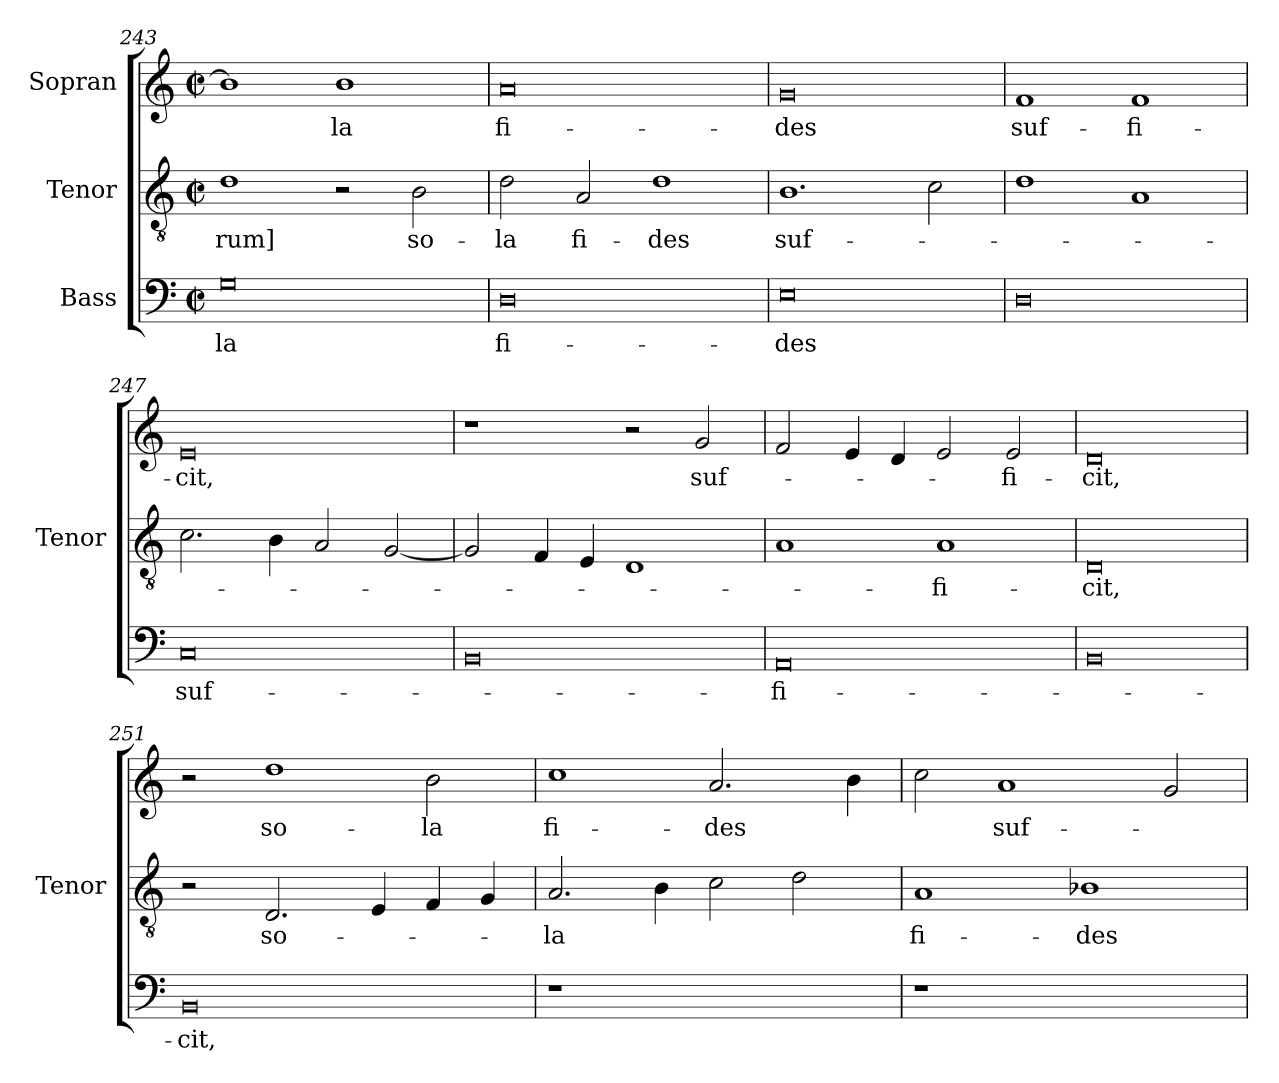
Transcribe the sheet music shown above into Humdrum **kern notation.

**kern	**text	**kern	**text	**kern	**text
*part3	*part3	*part2	*part2	*part1	*part1
*staff3	*staff3	*staff2	*staff2	*staff1	*staff1
*I"Bass	*	*I"Tenor	*	*I"Sopran	*
*	*	*I'Tenor	*	*	*
*clefF4	*	*clefGv2	*	*clefG2	*
*	*	*ITrd7c12	*	*	*
*k[]	*	*k[]	*	*k[]	*
*M2/2	*	*M2/2	*	*M2/2	*
*met(c|)	*	*met(c|)	*	*met(c|)	*
=243	=243	=243	=243	=243	=243
!	!LO:LY:b:color=#000000	!	!	!	!
!	!	!	!LO:LY:b:color=#000000	!	!
0Gi	-la	1Di	-rum]	1bi]	.
!	!	!	!	!	!LO:LY:b:color=#000000
.	.	2r	.	1bi	-la
!	!	!	!LO:LY:b:color=#000000	!	!
.	.	2BBi\	so-	.	.
=244	=244	=244	=244	=244	=244
!	!LO:LY:b:color=#000000	!	!	!	!
!	!	!	!LO:LY:b:color=#000000	!	!
!	!	!	!	!	!LO:LY:b:color=#000000
0Di	fi-	2Di\	-la	0ai	fi-
!	!	!	!LO:LY:b:color=#000000	!	!
.	.	2AAi/	fi-	.	.
!	!	!	!LO:LY:b:color=#000000	!	!
.	.	1Di	-des	.	.
=245	=245	=245	=245	=245	=245
!	!LO:LY:b:color=#000000	!	!	!	!
!	!	!	!LO:LY:b:color=#000000	!	!
!	!	!	!	!	!LO:LY:b:color=#000000
0Ei	-des	1.BBi	suf-	0gi	-des
.	.	2Ci\	.	.	.
=246	=246	=246	=246	=246	=246
!	!	!	!	!	!LO:LY:b:color=#000000
0Di	.	1Di	.	1fi	suf-
!	!	!	!	!	!LO:LY:b:color=#000000
.	.	1AAi	.	1fi	-fi-
!!LO:LB:g=z
=247	=247	=247	=247	=247	=247
!	!LO:LY:b:color=#000000	!	!	!	!
!	!	!	!	!	!LO:LY:b:color=#000000
0Ci	suf-	2.Ci\	.	0ei	-cit,
.	.	4BBi\	.	.	.
.	.	2AAi/	.	.	.
.	.	[<2GGi/	.	.	.
=248	=248	=248	=248	=248	=248
0BBi	.	2GGi/]	.	1r	.
.	.	4FFi/	.	.	.
.	.	4EEi/	.	.	.
.	.	1DDi	.	2r	.
!	!	!	!	!	!LO:LY:b:color=#000000
.	.	.	.	2gi/	suf-
=249	=249	=249	=249	=249	=249
!	!LO:LY:b:color=#000000	!	!	!	!
0AAi	-fi-	1AAi	.	2fi/	.
.	.	.	.	4ei/	.
.	.	.	.	4di/	.
!	!	!	!LO:LY:b:color=#000000	!	!
.	.	1AAi	-fi-	2ei/	.
!	!	!	!	!	!LO:LY:b:color=#000000
.	.	.	.	2ei/	-fi-
=250	=250	=250	=250	=250	=250
!	!	!	!LO:LY:b:color=#000000	!	!
!	!	!	!	!	!LO:LY:b:color=#000000
0BBi	.	0DDi	-cit,	0di	-cit,
=251	=251	=251	=251	=251	=251
!	!LO:LY:b:color=#000000	!	!	!	!
0BBi	-cit,	2r	.	2r	.
!	!	!	!LO:LY:b:color=#000000	!	!
!	!	!	!	!	!LO:LY:b:color=#000000
.	.	2.DDi/	so-	1ddi	so-
.	.	4EEi/	.	.	.
!	!	!	!	!	!LO:LY:b:color=#000000
.	.	4FFi/	.	2bi\	-la
.	.	4GGi/	.	.	.
=252	=252	=252	=252	=252	=252
!LO:N:vis=1	!	!	!	!	!
!	!	!	!LO:LY:b:color=#000000	!	!
!	!	!	!	!	!LO:LY:b:color=#000000
1r	.	2.AAi/	-la	1cci	fi-
.	.	4BBi\	.	.	.
!	!	!	!	!	!LO:LY:b:color=#000000
1ryy	.	2Ci\	.	2.ai/	-des
.	.	2Di\	.	.	.
.	.	.	.	4bi\	.
!!LO:LB:g=z
=253	=253	=253	=253	=253	=253
!LO:N:vis=1	!	!	!	!	!
!	!	!	!LO:LY:b:color=#000000	!	!
1r	.	1AAi	fi-	2cci\	.
!	!	!	!	!	!LO:LY:b:color=#000000
.	.	.	.	1ai	suf-
!	!	!	!LO:LY:b:color=#000000	!	!
1ryy	.	1BB-Xi	-des	.	.
.	.	.	.	2gi/	.
=	=	=	=	=	=
*-	*-	*-	*-	*-	*-
